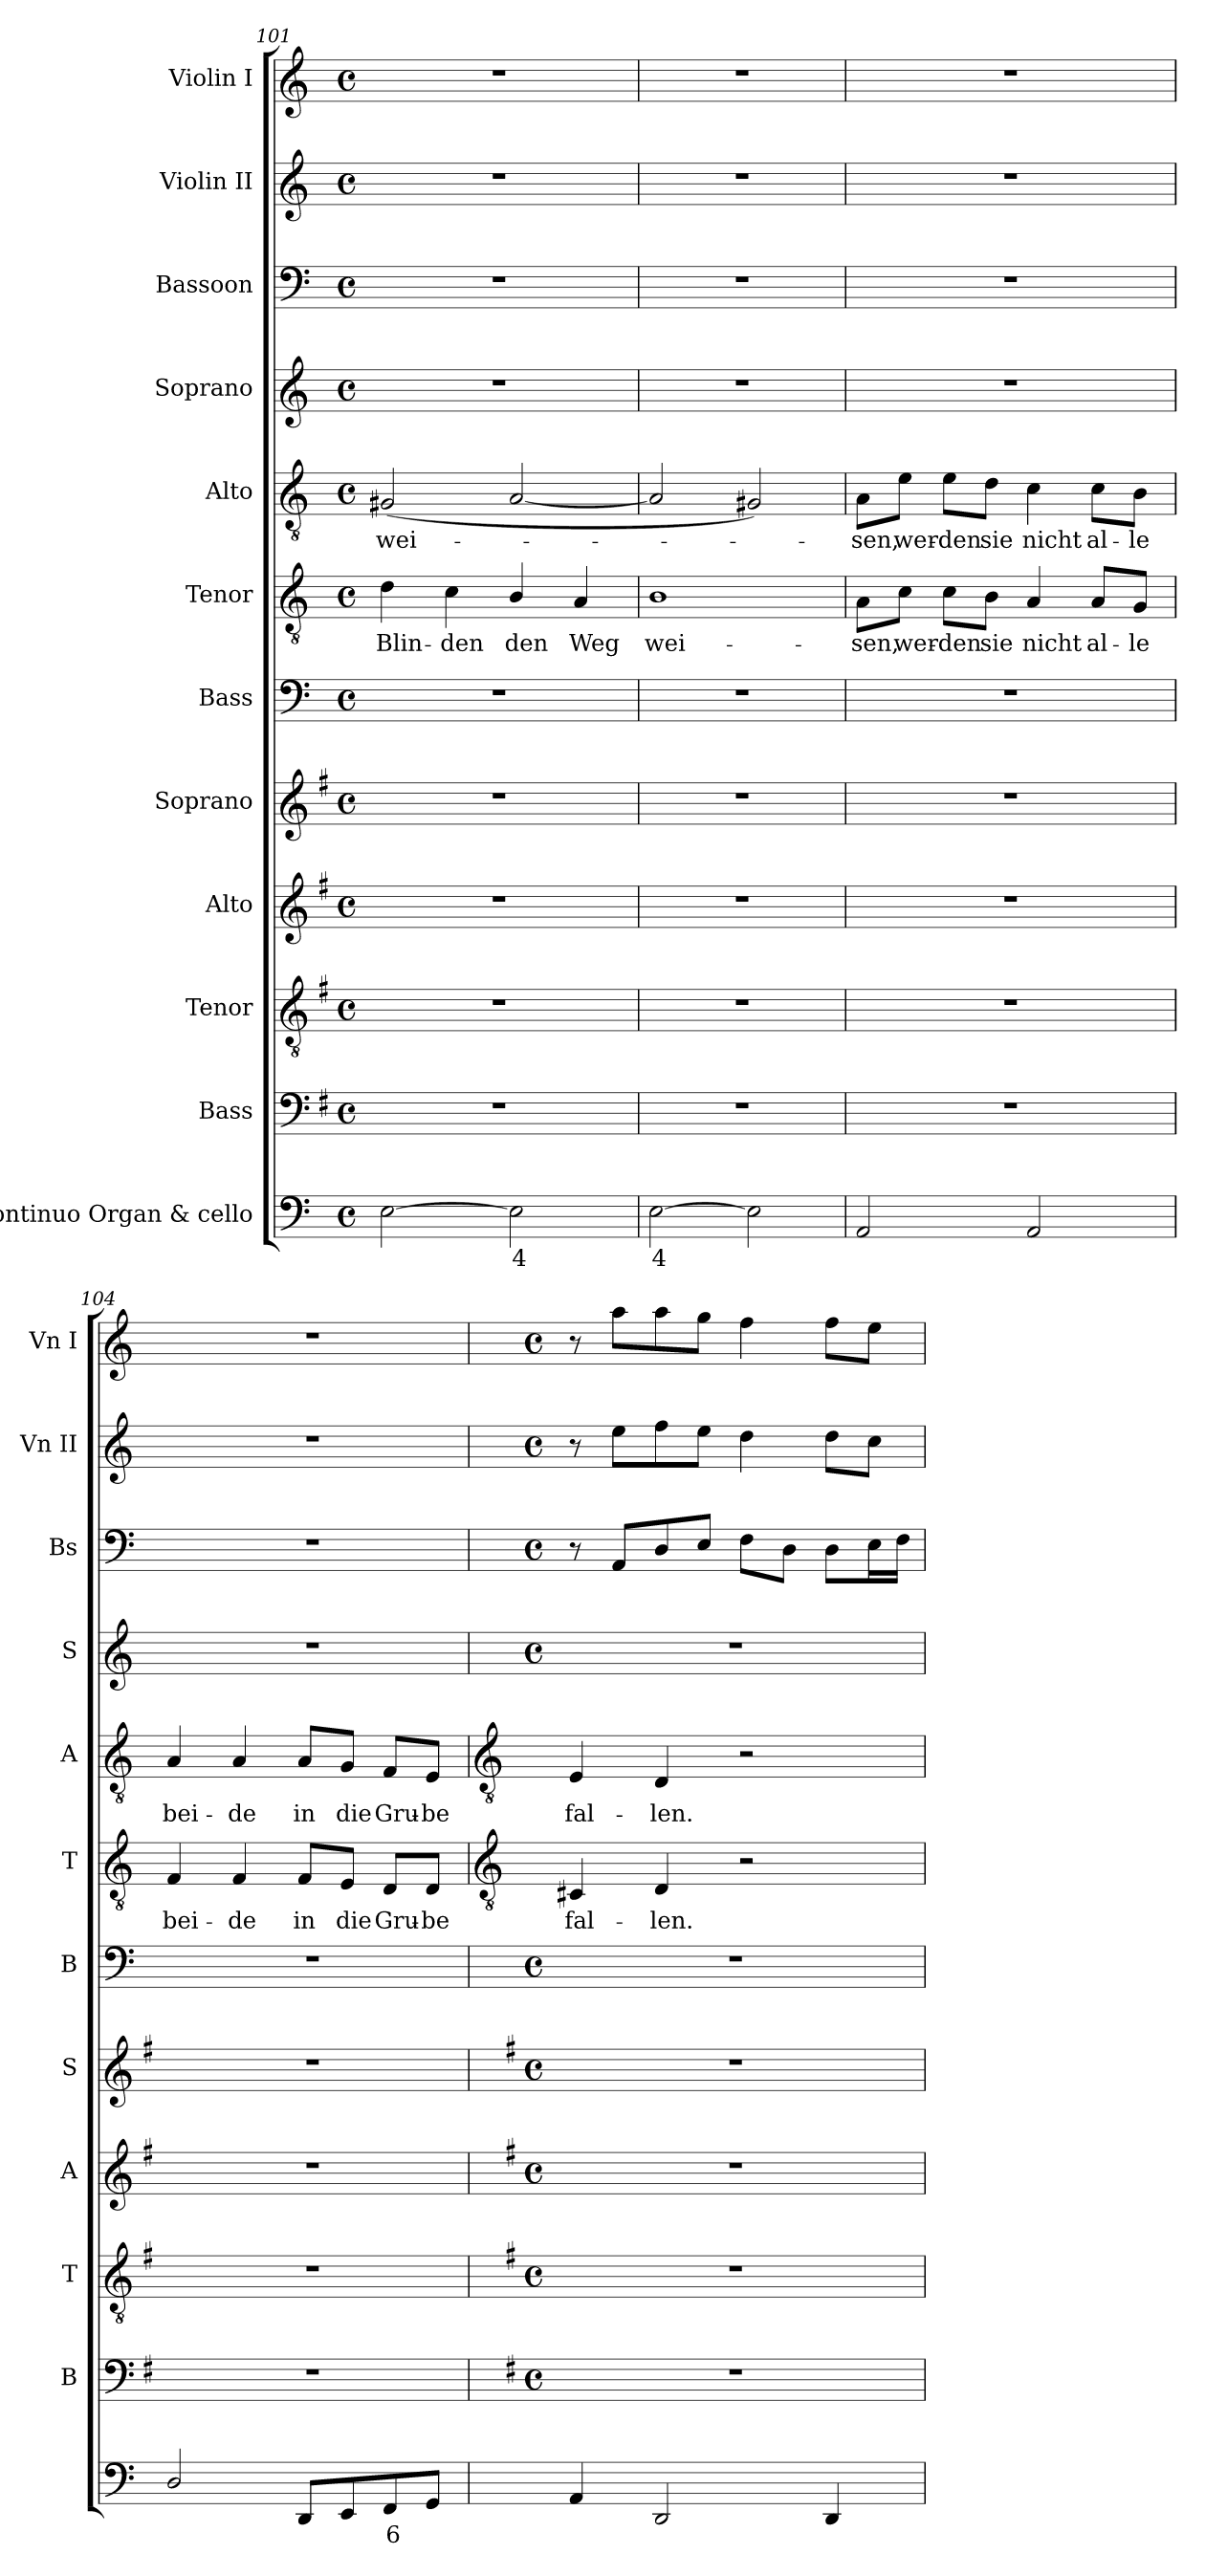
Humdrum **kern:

**kern	**text	**kern	**kern	**kern	**kern	**kern	**kern	**text	**kern	**text	**kern	**kern	**kern	**kern
*part12	*part12	*part11	*part10	*part9	*part8	*part7	*part6	*part6	*part5	*part5	*part4	*part3	*part2	*part1
*staff12	*staff12	*staff11	*staff10	*staff9	*staff8	*staff7	*staff6	*staff6	*staff5	*staff5	*staff4	*staff3	*staff2	*staff1
*I"Continuo Organ & cello	*	*I"Bass	*I"Tenor	*I"Alto	*I"Soprano	*I"Bass	*I"Tenor	*	*I"Alto	*	*I"Soprano	*I"Bassoon	*I"Violin II	*I"Violin I
*	*	*I'B	*I'T	*I'A	*I'S	*I'B	*I'T	*	*I'A	*	*I'S	*I'Bs	*I'Vn II	*I'Vn I
*clefF4	*	*clefF4	*clefGv2	*clefG2	*clefG2	*clefF4	*clefGv2	*	*clefGv2	*	*clefG2	*clefF4	*clefG2	*clefG2
*	*	*ITrd4c7	*ITrd4c7	*ITrd4c7	*ITrd4c7	*	*	*	*	*	*	*	*	*
*k[]	*	*k[]	*k[]	*k[]	*k[]	*k[]	*k[]	*	*k[]	*	*k[]	*k[]	*k[]	*k[]
*C:	*	*C:	*C:	*C:	*C:	*C:	*C:	*	*C:	*	*C:	*C:	*C:	*C:
*M4/4	*	*M4/4	*M4/4	*M4/4	*M4/4	*M4/4	*M4/4	*	*M4/4	*	*M4/4	*M4/4	*M4/4	*M4/4
*met(c)	*	*met(c)	*met(c)	*met(c)	*met(c)	*met(c)	*met(c)	*	*met(c)	*	*met(c)	*met(c)	*met(c)	*met(c)
=101	=101	=101	=101	=101	=101	=101	=101	=101	=101	=101	=101	=101	=101	=101
!	!	!	!	!	!	!	!	!LO:LY:b	!	!LO:LY:b	!	!	!	!
[2E	.	1r	1r	1r	1r	1r	4d	Blin-	(<2G#X	wei-	1r	1r	1r	1r
!	!	!	!	!	!	!	!	!LO:LY:b	!	!	!	!	!	!
.	.	.	.	.	.	.	4c	-den	.	.	.	.	.	.
!	!LO:LY:b	!	!	!	!	!	!	!LO:LY:b	!	!	!	!	!	!
2E]	4	.	.	.	.	.	4B/	den	[2A	.	.	.	.	.
!	!	!	!	!	!	!	!	!LO:LY:b	!	!	!	!	!	!
.	.	.	.	.	.	.	4A	Weg	.	.	.	.	.	.
=102	=102	=102	=102	=102	=102	=102	=102	=102	=102	=102	=102	=102	=102	=102
!	!LO:LY:b	!	!	!	!	!	!	!LO:LY:b	!	!	!	!	!	!
[2E	4	1r	1r	1r	1r	1r	1B	wei-	2A]	.	1r	1r	1r	1r
2E]	.	.	.	.	.	.	.	.	2G#X)	.	.	.	.	.
=103	=103	=103	=103	=103	=103	=103	=103	=103	=103	=103	=103	=103	=103	=103
!	!	!	!	!	!	!	!	!LO:LY:b	!	!LO:LY:b	!	!	!	!
2AA	.	1r	1r	1r	1r	1r	8A\L	-sen,	8A\L	sen,	1r	1r	1r	1r
!	!	!	!	!	!	!	!	!LO:LY:b	!	!LO:LY:b	!	!	!	!
.	.	.	.	.	.	.	8c\J	wer-	8e\J	wer-	.	.	.	.
!	!	!	!	!	!	!	!	!LO:LY:b	!	!LO:LY:b	!	!	!	!
.	.	.	.	.	.	.	8c\L	-den	8e\L	-den	.	.	.	.
!	!	!	!	!	!	!	!	!LO:LY:b	!	!LO:LY:b	!	!	!	!
.	.	.	.	.	.	.	8B\J	sie	8d\J	sie	.	.	.	.
!	!	!	!	!	!	!	!	!LO:LY:b	!	!LO:LY:b	!	!	!	!
2AA	.	.	.	.	.	.	4A	nicht	4c	nicht	.	.	.	.
!	!	!	!	!	!	!	!	!LO:LY:b	!	!LO:LY:b	!	!	!	!
.	.	.	.	.	.	.	8A/L	al-	8c\L	al-	.	.	.	.
!	!	!	!	!	!	!	!	!LO:LY:b	!	!LO:LY:b	!	!	!	!
.	.	.	.	.	.	.	8G/J	-le	8B\J	-le	.	.	.	.
=104	=104	=104	=104	=104	=104	=104	=104	=104	=104	=104	=104	=104	=104	=104
!	!	!	!	!	!	!	!	!LO:LY:b	!	!LO:LY:b	!	!	!	!
2D/	.	1r	1r	1r	1r	1r	4F	bei-	4A	bei-	1r	1r	1r	1r
!	!	!	!	!	!	!	!	!LO:LY:b	!	!LO:LY:b	!	!	!	!
.	.	.	.	.	.	.	4F	-de	4A	-de	.	.	.	.
!	!	!	!	!	!	!	!	!LO:LY:b	!	!LO:LY:b	!	!	!	!
8DDL	.	.	.	.	.	.	8F/L	in	8A/L	in	.	.	.	.
!	!	!	!	!	!	!	!	!LO:LY:b	!	!LO:LY:b	!	!	!	!
8EE	.	.	.	.	.	.	8E/J	die	8G/J	die	.	.	.	.
!	!LO:LY:b	!	!	!	!	!	!	!LO:LY:b	!	!LO:LY:b	!	!	!	!
8FF	6	.	.	.	.	.	8D/L	Gru-	8F/L	Gru-	.	.	.	.
!	!	!	!	!	!	!	!	!LO:LY:b	!	!LO:LY:b	!	!	!	!
8GGJ	.	.	.	.	.	.	8D/J	-be	8E/J	-be	.	.	.	.
!!LO:LB:g=z
=105	=105	=105	=105	=105	=105	=105	=105	=105	=105	=105	=105	=105	=105	=105
*	*	*	*	*	*	*	*clefGv2	*	*clefGv2	*	*	*	*	*
*	*	*	*	*	*	*k[]	*	*	*	*	*k[]	*k[]	*k[]	*k[]
*	*	*	*	*	*	*C:	*	*	*	*	*C:	*C:	*C:	*C:
*	*	*M4/4	*M4/4	*M4/4	*M4/4	*M4/4	*	*	*	*	*M4/4	*M4/4	*M4/4	*M4/4
*	*	*met(c)	*met(c)	*met(c)	*met(c)	*met(c)	*	*	*	*	*met(c)	*met(c)	*met(c)	*met(c)
!	!	!	!	!	!	!	!	!LO:LY:b	!	!LO:LY:b	!	!	!	!
4AA	.	1r	1r	1r	1r	1r	4C#X	fal-	4E	fal-	1r	8r	8r	8r
.	.	.	.	.	.	.	.	.	.	.	.	8AAL	8eeL	8aaL
!	!	!	!	!	!	!	!	!LO:LY:b	!	!LO:LY:b	!	!	!	!
2DD	.	.	.	.	.	.	4D	-len.	4D	-len.	.	8D	8ff	8aa
.	.	.	.	.	.	.	.	.	.	.	.	8EJ	8eeJ	8ggJ
.	.	.	.	.	.	.	2r	.	2r	.	.	8FL	4dd	4ff
.	.	.	.	.	.	.	.	.	.	.	.	8DJ	.	.
4DD	.	.	.	.	.	.	.	.	.	.	.	8DL	8ddL	8ffL
.	.	.	.	.	.	.	.	.	.	.	.	16EL	8ccJ	8eeJ
.	.	.	.	.	.	.	.	.	.	.	.	16FJJ	.	.
=	=	=	=	=	=	=	=	=	=	=	=	=	=	=
*-	*-	*-	*-	*-	*-	*-	*-	*-	*-	*-	*-	*-	*-	*-
